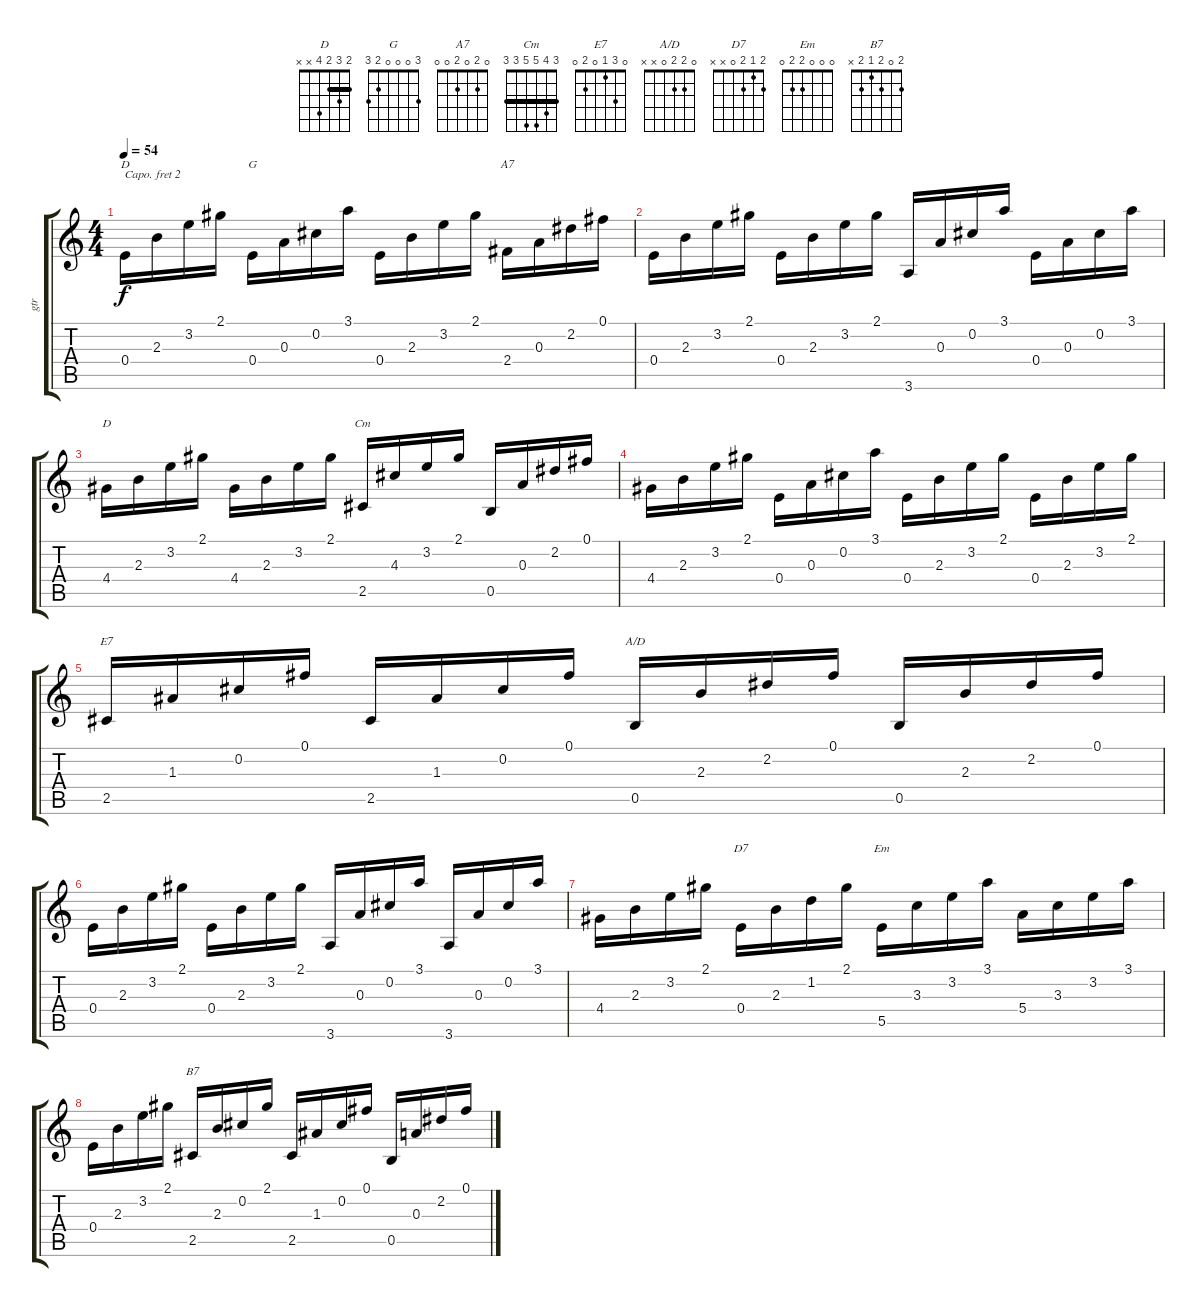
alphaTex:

\track ("gtr" "gtr") {instrument acousticguitarnylon}
\staff {score tabs}
\capo 2
\tuning (E4 B3 G3 D3 A2 E2) {hide}
\chord ("D" 2 3 2 0 0 x)
\chord ("G" 3 0 0 0 2 3)
\chord ("A7" 0 2 0 2 0 0)
\chord ("D" 2 3 2 4 x x) {barre 2}
\chord ("Cm" 3 4 5 5 3 3) {barre 3}
\chord ("E7" 0 3 1 0 2 0)
\chord ("A/D" 0 2 2 0 x x)
\chord ("D7" 2 1 2 0 x x)
\chord ("Em" 0 0 0 2 2 0)
\chord ("B7" 2 0 2 1 2 x)
\ts (4 4)
\tempo 54
\clef g2
\ks c
0.4.16{ch "D" dy f} 2.3.16 3.2.16 2.1.16 0.4.16{ch "G"} 0.3.16 0.2.16 3.1.16 0.4.16 2.3.16 3.2.16 2.1.16 2.4.16{ch "A7"} 0.3.16 2.2.16 0.1.16 |
0.4.16 2.3.16 3.2.16 2.1.16 0.4.16 2.3.16 3.2.16 2.1.16 3.6.16 0.3.16 0.2.16 3.1.16 0.4.16 0.3.16 0.2.16 3.1.16 |
4.4.16{ch "D"} 2.3.16 3.2.16 2.1.16 4.4.16 2.3.16 3.2.16 2.1.16 2.5.16{ch "Cm"} 4.3.16 3.2.16 2.1.16 0.5.16 0.3.16 2.2.16 0.1.16 |
4.4.16 2.3.16 3.2.16 2.1.16 0.4.16 0.3.16 0.2.16 3.1.16 0.4.16 2.3.16 3.2.16 2.1.16 0.4.16 2.3.16 3.2.16 2.1.16 |
2.5.16{ch "E7"} 1.3.16 0.2.16 0.1.16 2.5.16 1.3.16 0.2.16 0.1.16 0.5.16{ch "A/D"} 2.3.16 2.2.16 0.1.16 0.5.16 2.3.16 2.2.16 0.1.16 |
0.4.16 2.3.16 3.2.16 2.1.16 0.4.16 2.3.16 3.2.16 2.1.16 3.6.16 0.3.16 0.2.16 3.1.16 3.6.16 0.3.16 0.2.16 3.1.16 |
4.4.16 2.3.16 3.2.16 2.1.16 0.4.16{ch "D7"} 2.3.16 1.2.16 2.1.16 5.5.16{ch "Em"} 3.3.16 3.2.16 3.1.16 5.4.16 3.3.16 3.2.16 3.1.16 |
0.4.16 2.3.16 3.2.16 2.1.16 2.5.16{ch "B7"} 2.3.16 0.2.16 2.1.16 2.5.16 1.3.16 0.2.16 0.1.16 0.5.16 0.3.16 2.2.16 0.1.16
